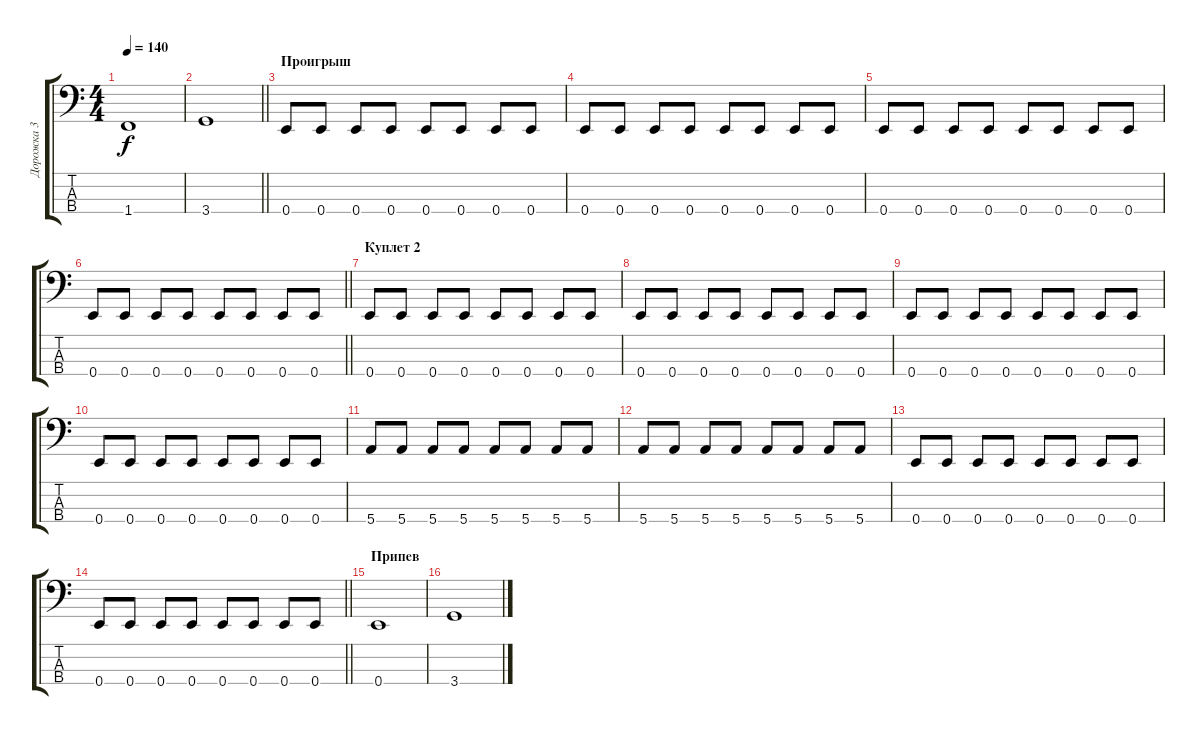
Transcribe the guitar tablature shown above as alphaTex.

\track ("Дорожка 3" "Дорожка 3") {instrument electricbasspick}
\staff {score tabs}
\tuning (G2 D2 A1 E1) {hide}
\ts (4 4)
\tempo 140
\clef f4
\ks c
1.4.1{dy f} |
\barLineRight lightlight
3.4.1 |
\section ("" "Проигрыш")
0.4.8 0.4.8 0.4.8 0.4.8 0.4.8 0.4.8 0.4.8 0.4.8 |
0.4.8 0.4.8 0.4.8 0.4.8 0.4.8 0.4.8 0.4.8 0.4.8 |
0.4.8 0.4.8 0.4.8 0.4.8 0.4.8 0.4.8 0.4.8 0.4.8 |
\barLineRight lightlight
0.4.8 0.4.8 0.4.8 0.4.8 0.4.8 0.4.8 0.4.8 0.4.8 |
\section ("" "Куплет 2")
0.4.8 0.4.8 0.4.8 0.4.8 0.4.8 0.4.8 0.4.8 0.4.8 |
0.4.8 0.4.8 0.4.8 0.4.8 0.4.8 0.4.8 0.4.8 0.4.8 |
0.4.8 0.4.8 0.4.8 0.4.8 0.4.8 0.4.8 0.4.8 0.4.8 |
0.4.8 0.4.8 0.4.8 0.4.8 0.4.8 0.4.8 0.4.8 0.4.8 |
5.4.8 5.4.8 5.4.8 5.4.8 5.4.8 5.4.8 5.4.8 5.4.8 |
5.4.8 5.4.8 5.4.8 5.4.8 5.4.8 5.4.8 5.4.8 5.4.8 |
0.4.8 0.4.8 0.4.8 0.4.8 0.4.8 0.4.8 0.4.8 0.4.8 |
\barLineRight lightlight
0.4.8 0.4.8 0.4.8 0.4.8 0.4.8 0.4.8 0.4.8 0.4.8 |
\section ("" "Припев")
0.4.1 |
3.4.1
